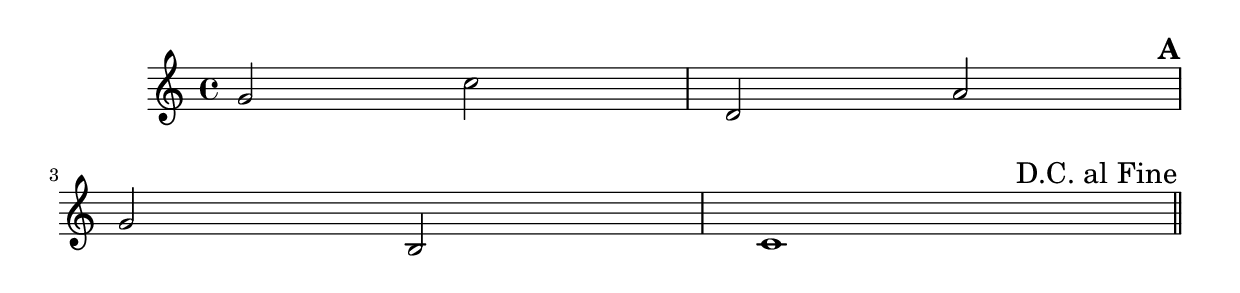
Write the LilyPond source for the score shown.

%% Do not edit this file; it is auto-generated from LSR http://lsr.dsi.unimi.it
%% This file is in the public domain.
\version "2.11.52"

\header {
  lsrtags = "text"

  texidoc = "
Marks can be printed at the end of the current line, instead of the
beginning of the following line. This is particularly useful when a
mark has to be added at the end of a score -- when there is no next
line.

In such cases, the right end of the mark has to be aligned with the
final bar line, as demonstrated on the second line of this example. 

"
  doctitle = "Printing marks at the end of a line or a score"
} % begin verbatim
\relative c'' {  
  \override Score.RehearsalMark  #'break-visibility = #begin-of-line-invisible
  g2 c
  d,2 a'
  \mark \default
  \break
  
  \override Score.RehearsalMark #'self-alignment-X = #RIGHT
  g2 b,
  c1 \bar "||"
  \mark "D.C. al Fine"
}
